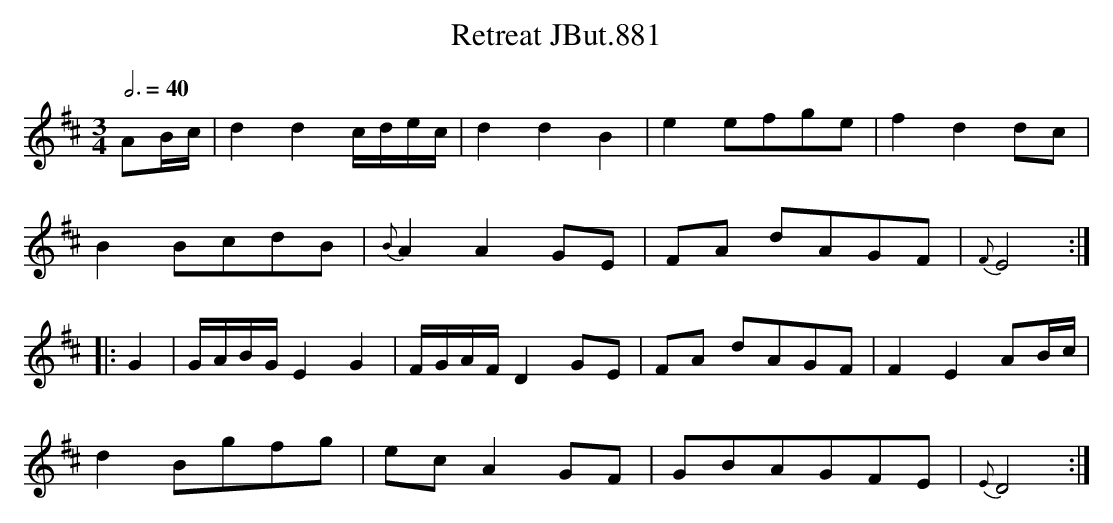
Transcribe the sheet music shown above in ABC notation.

X:1
T:Retreat JBut.881
Q:3/4=40
M:3/4
L:1/8
K:D
AB/c/|d2 d2 c/d/e/c/|d2 d2 B2|e2 efge|f2 d2 dc|
B2 BcdB|{B}A2 A2 GE|FA dAGF|{F}E4:|
|:G2|G/A/B/G/ E2 G2|F/G/A/F/ D2 GE|FA dAGF|F2 E2 AB/c/|
d2 Bgfg|ec A2 GF|GBAGFE|{E}D4:|
